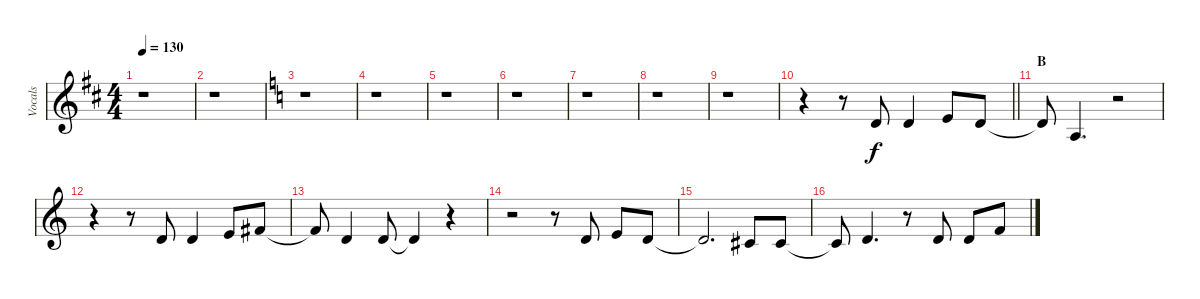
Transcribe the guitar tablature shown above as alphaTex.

\track ("Vocals" "Vocals") {instrument voiceoohs}
\staff {score}
\tuning (E4 B3 G3 D3 A2 E2 B1) {hide}
\ts (4 4)
\tempo 130
\clef g2
\ks d
r.1{dy f} |
r.1 |
\ks c
r.1 |
r.1 |
r.1 |
r.1 |
r.1 |
r.1 |
r.1 |
\barLineRight lightlight
r.4 r.8 3.2.8 3.2.4 0.1.8 3.2.8 |
\section ("" "B")
3.2{t}.8 2.3.4{d} r.2 |
r.4 r.8 3.2.8 3.2.4 0.1.8 2.1.8 |
2.1{t}.8 3.2.4 3.2.8 3.2{t}.4 r.4 |
r.2 r.8 3.2.8 0.1.8 3.2.8 |
3.2{t}.2{d} 2.2.8 2.2.8 |
2.2{t}.8 3.2.4{d} r.8 3.2.8 3.2.8 1.1.8
